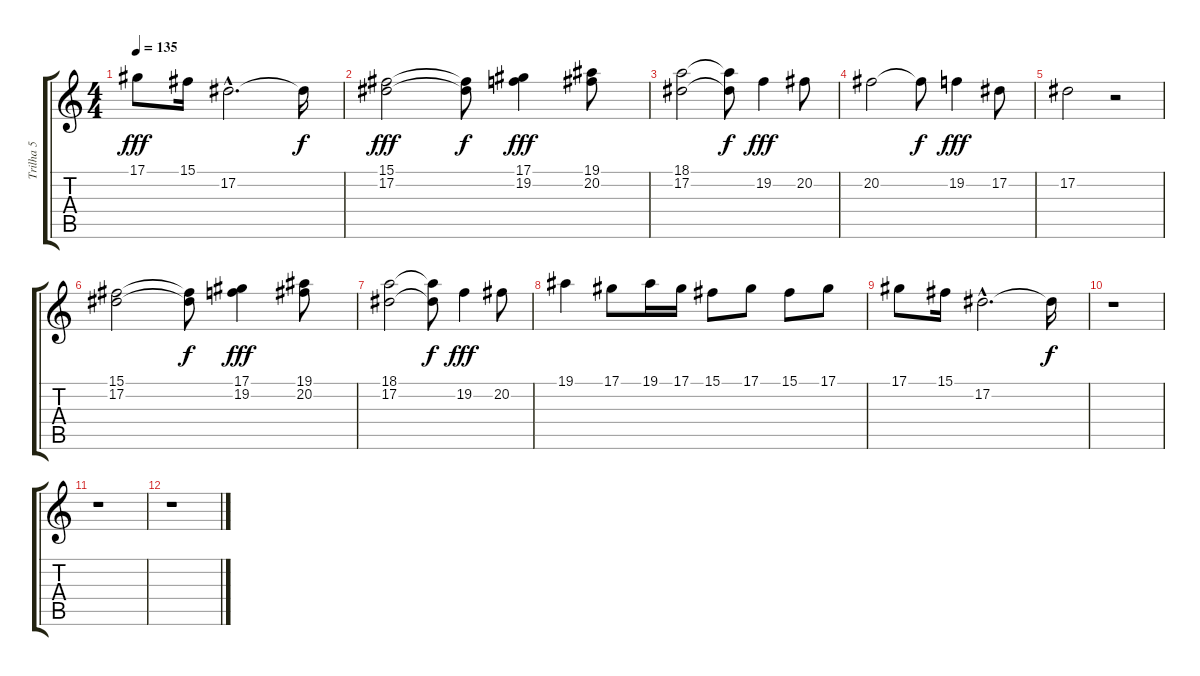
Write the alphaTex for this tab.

\track ("Trilha 5" "Trilha 5") {instrument synthvoice}
\staff {score tabs}
\tuning (Eb4 Bb3 Gb3 Db3 Ab2 Eb2) {hide}
\ts (4 4)
\tempo 135
\clef g2
\ks c
17.1.8{dy fff} 15.1.16 17.2{hac}.2{d} 17.2{t}.16{dy f} |
(15.1 17.2).2{dy fff} (15.1{t} 17.2{t}).8{dy f} (17.1 19.2).4{dy fff} (19.1 20.2).8 |
(18.1 17.2).2 (18.1{t} 17.2{t}).8{dy f} 19.2.4{dy fff} 20.2.8 |
20.2.2 20.2{t}.8{dy f} 19.2.4{dy fff} 17.2.8 |
17.2.2 r.2 |
(15.1 17.2).2 (15.1{t} 17.2{t}).8{dy f} (17.1 19.2).4{dy fff} (19.1 20.2).8 |
(18.1 17.2).2 (18.1{t} 17.2{t}).8{dy f} 19.2.4{dy fff} 20.2.8 |
19.1.4 17.1.8 19.1.16 17.1.16 15.1.8 17.1.8 15.1.8 17.1.8 |
17.1.8 15.1.16 17.2{hac}.2{d} 17.2{t}.16{dy f} |
r.1 |
r.1 |
r.1
